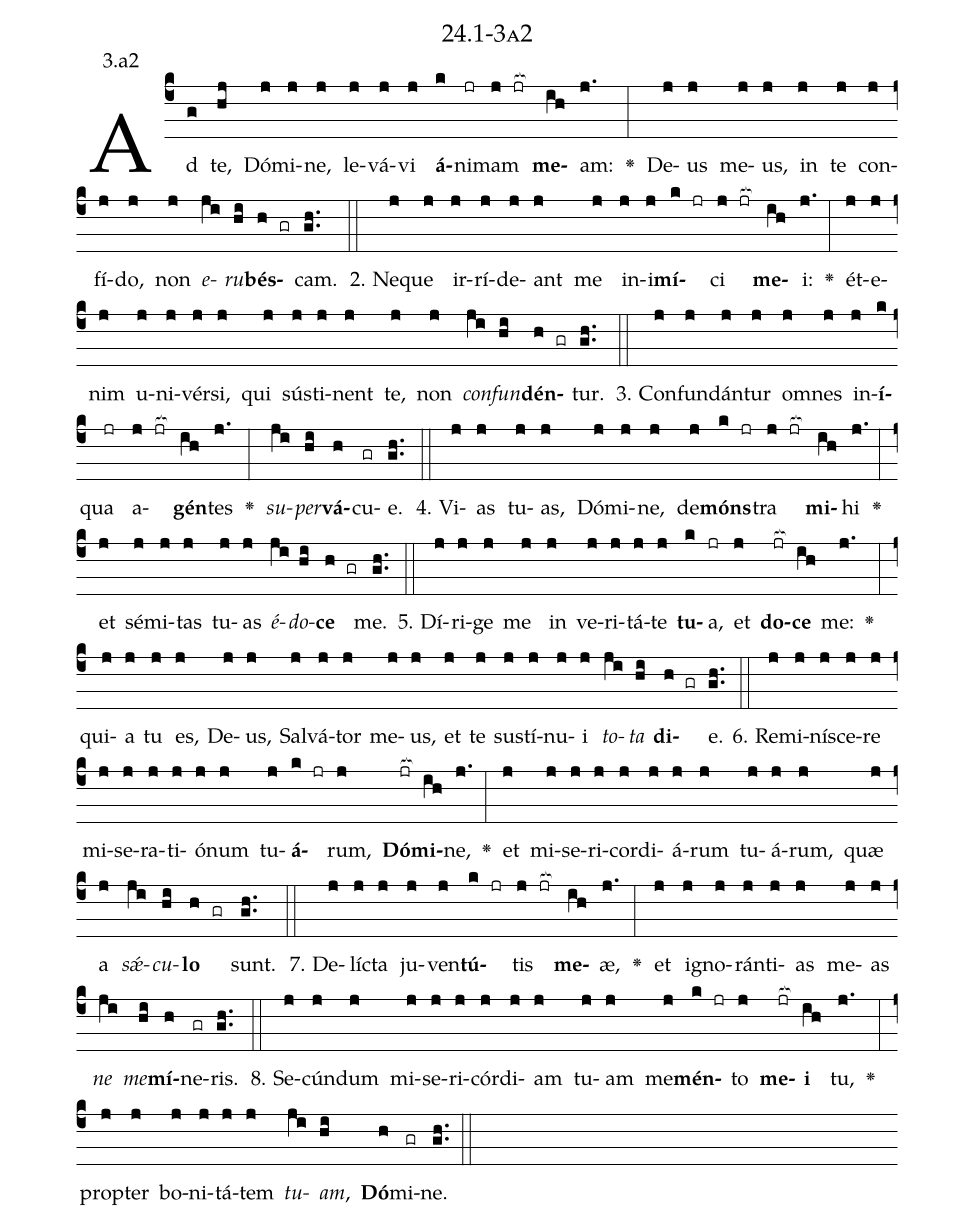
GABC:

name: 24.1-3a2;
annotation: 3.a2;
%%
(c4)Ad(g) te,(hj) Dó(j)mi(j)ne,(j) le(j)vá(j)vi(j) <b>á</b>(k)ni(jr)mam(j jr[ocb:1{]) <b>me</b>(ih[ocb:0}])am:(j.) <v>\greheightstar</v>(:) De(j)us(j) me(j)us,(j) in(j) te(j) con(j)fí(j)do,(j) non(j) <i>e</i>(ji)<i>ru</i>(hi)<b>bés</b>(h gr)cam.(gh..) (::)
2. Ne(j)que(j) ir(j)rí(j)de(j)ant(j) me(j) in(j)i(j)<b>mí</b>(k jr)ci(j jr[ocb:1{]) <b>me</b>(ih[ocb:0}])i:(j.) <v>\greheightstar</v>(:) ét(j)e(j)nim(j) u(j)ni(j)vér(j)si,(j) qui(j) sús(j)ti(j)nent(j) te,(j) non(j) <i>con</i>(ji)<i>fun</i>(hi)<b>dén</b>(h gr)tur.(gh..) (::)
3. Con(j)fun(j)dán(j)tur(j) om(j)nes(j) in(j)<b>í</b>(k)qua(jr) a(j jr[ocb:1{])<b>gén</b>(ih[ocb:0}])tes(j.) <v>\greheightstar</v>(:) <i>su</i>(ji)<i>per</i>(hi)<b>vá</b>(h)cu(gr)e.(gh..) (::)
4. Vi(j)as(j) tu(j)as,(j) Dó(j)mi(j)ne,(j) de(j)<b>móns</b>(k jr)tra(j jr[ocb:1{]) <b>mi</b>(ih[ocb:0}])hi(j.) <v>\greheightstar</v>(:) et(j) sé(j)mi(j)tas(j) tu(j)as(j) <i>é</i>(ji)<i>do</i>(hi)<b>ce</b>(h gr) me.(gh..) (::)
5. Dí(j)ri(j)ge(j) me(j) in(j) ve(j)ri(j)tá(j)te(j) <b>tu</b>(k)a,(jr) et(j) <b>do</b>(jr[ocb:1{])<b>ce</b>(ih[ocb:0}]) me:(j.) <v>\greheightstar</v>(:) qui(j)a(j) tu(j) es,(j) De(j)us,(j) Sal(j)vá(j)tor(j) me(j)us,(j) et(j) te(j) sus(j)tí(j)nu(j)i(j) <i>to</i>(ji)<i>ta</i>(hi) <b>di</b>(h gr)e.(gh..) (::)
6. Re(j)mi(j)ní(j)sce(j)re(j) mi(j)se(j)ra(j)ti(j)ó(j)num(j) tu(j)<b>á</b>(k jr)rum,(j) <b>Dó</b>(jr[ocb:1{])<b>mi</b>(ih[ocb:0}])ne,(j.) <v>\greheightstar</v>(:) et(j) mi(j)se(j)ri(j)cor(j)di(j)á(j)rum(j) tu(j)á(j)rum,(j) quæ(j) a(j) <i>sǽ</i>(ji)<i>cu</i>(hi)<b>lo</b>(h gr) sunt.(gh..) (::)
7. De(j)líc(j)ta(j) ju(j)ven(j)<b>tú</b>(k jr)tis(j jr[ocb:1{]) <b>me</b>(ih[ocb:0}])æ,(j.) <v>\greheightstar</v>(:) et(j) i(j)gno(j)rán(j)ti(j)as(j) me(j)as(j) <i>ne</i>(ji) <i>me</i>(hi)<b>mí</b>(h)ne(gr)ris.(gh..) (::)
8. Se(j)cún(j)dum(j) mi(j)se(j)ri(j)cór(j)di(j)am(j) tu(j)am(j) me(j)<b>mén</b>(k jr)to(j) <b>me</b>(jr[ocb:1{])<b>i</b>(ih[ocb:0}]) tu,(j.) <v>\greheightstar</v>(:) prop(j)ter(j) bo(j)ni(j)tá(j)tem(j) <i>tu</i>(ji)<i>am</i>,(hi) <b>Dó</b>(h)mi(gr)ne.(gh..) (::)
